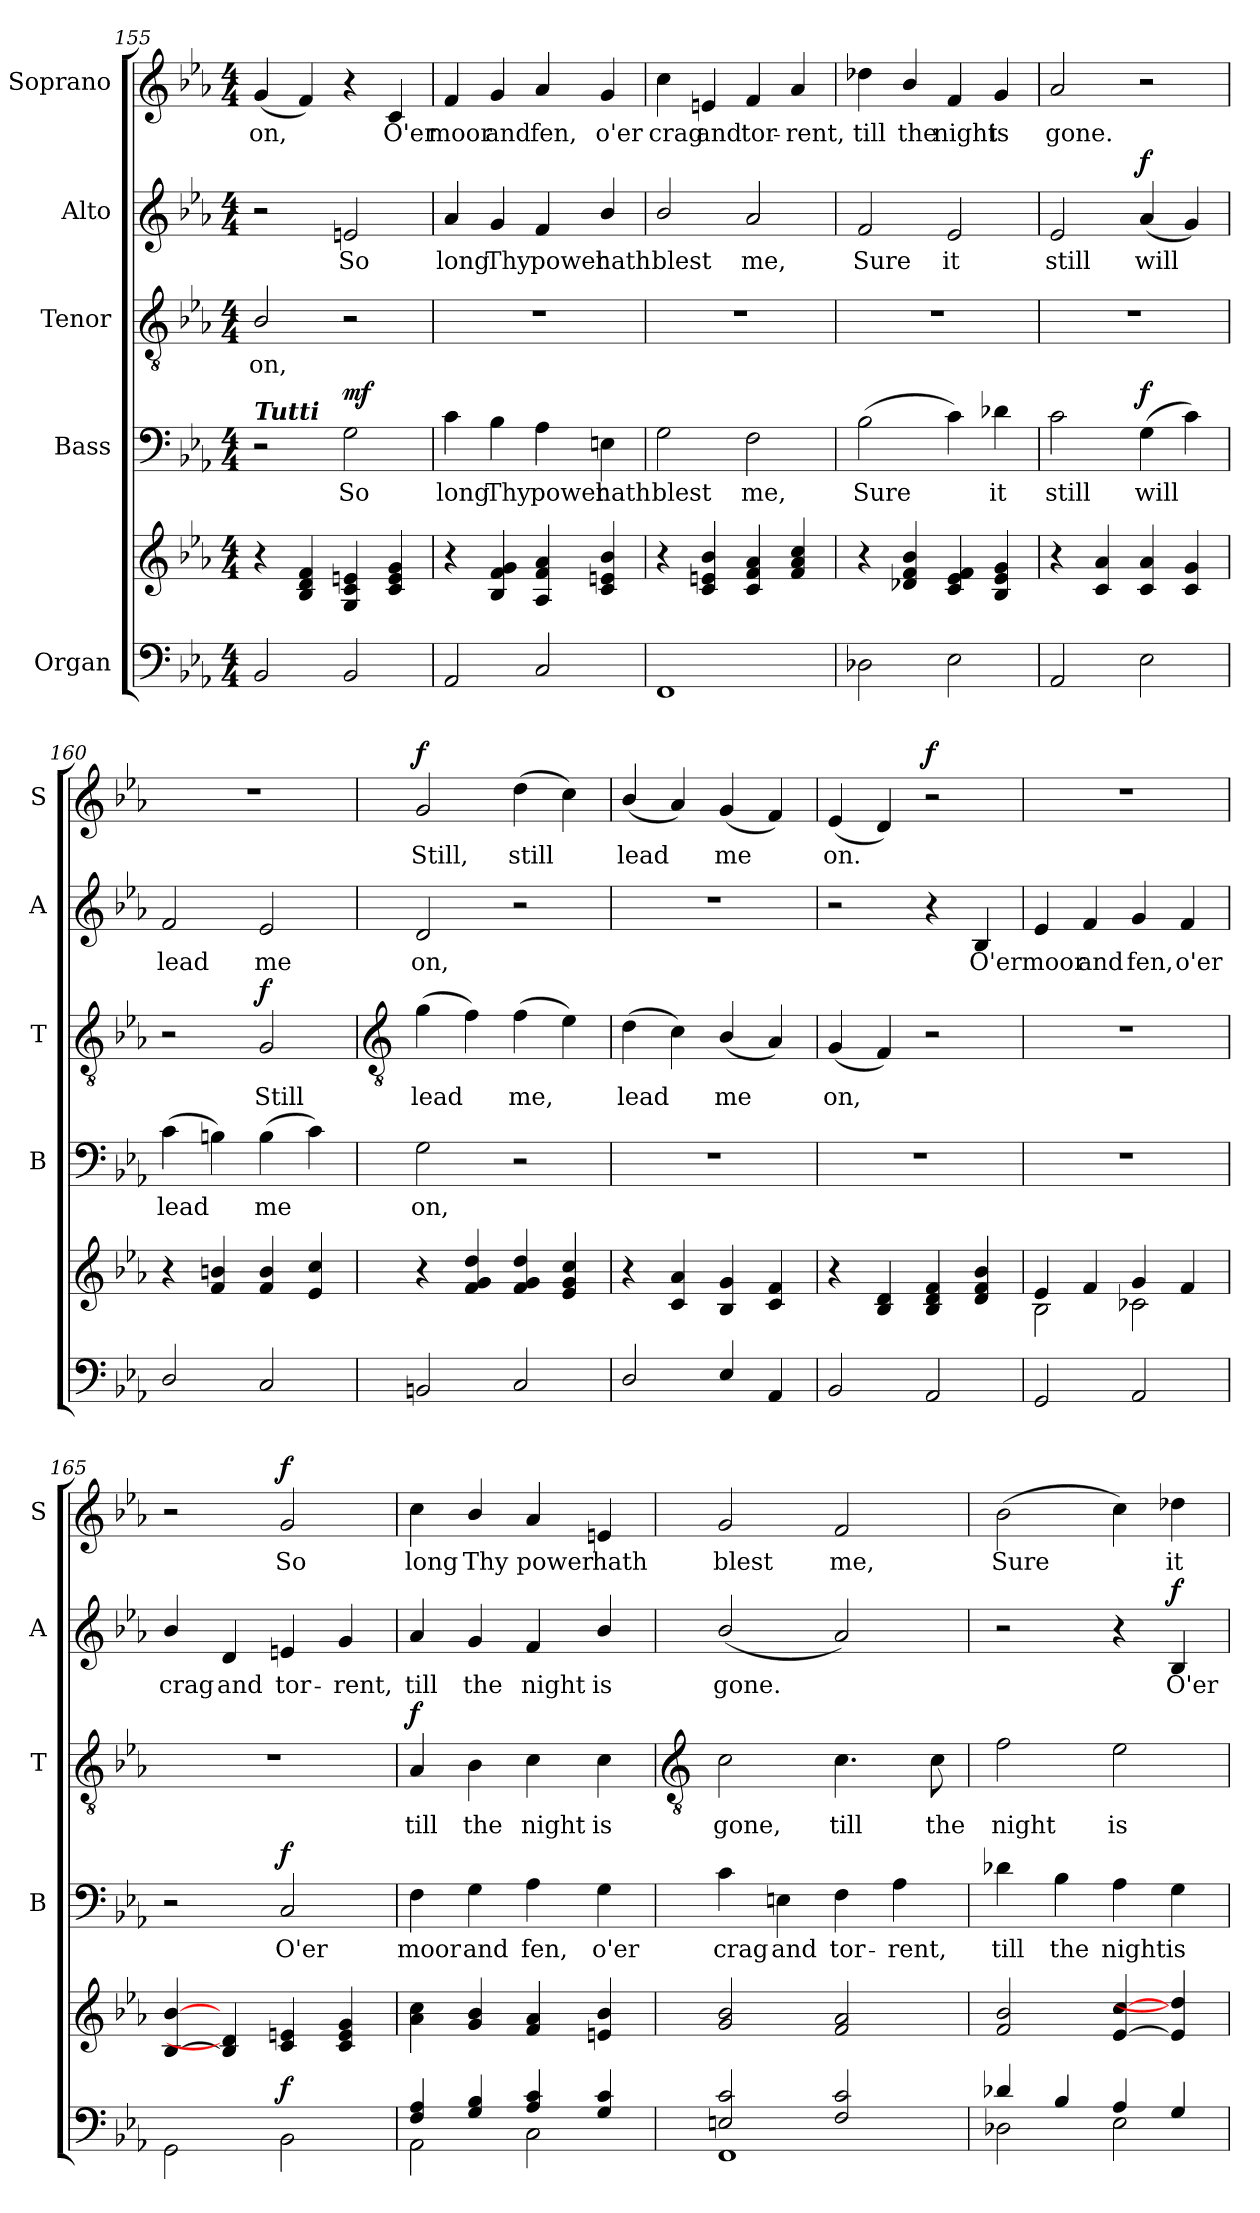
**kern	**kern	**dynam	**kern	**text	**dynam	**kern	**text	**dynam	**kern	**text	**dynam	**kern	**text	**dynam
*part5	*part5	*part5	*part4	*part4	*part4	*part3	*part3	*part3	*part2	*part2	*part2	*part1	*part1	*part1
*staff6	*staff5	*staff5/6	*staff4	*staff4	*staff4	*staff3	*staff3	*staff3	*staff2	*staff2	*staff2	*staff1	*staff1	*staff1
*I"Organ	*	*	*I"Bass	*	*	*I"Tenor	*	*	*I"Alto	*	*	*I"Soprano	*	*
*	*	*	*I'B	*	*	*I'T	*	*	*I'A	*	*	*I'S	*	*
!!LO:LB:g=z
*clefF4	*clefG2	*	*clefF4	*	*	*clefGv2	*	*	*clefG2	*	*	*clefG2	*	*
*k[b-e-a-]	*k[b-e-a-]	*	*k[b-e-a-]	*	*	*k[b-e-a-]	*	*	*k[b-e-a-]	*	*	*k[b-e-a-]	*	*
*E-:	*E-:	*	*E-:	*	*	*E-:	*	*	*E-:	*	*	*E-:	*	*
*M4/4	*M4/4	*	*M4/4	*	*	*M4/4	*	*	*M4/4	*	*	*M4/4	*	*
=155	=155	=155	=155	=155	=155	=155	=155	=155	=155	=155	=155	=155	=155	=155
!	!	!	!LO:TX:a:Bi:t=Tutti	!	!	!	!	!	!	!	!	!	!	!
!	!	!	!	!	!	!	!LO:LY:b	!	!	!	!	!	!LO:LY:b	!
2BB-	4r	.	2r	.	.	2B-/	on,	.	2r	.	.	(<4g	on,	.
.	4B- 4d 4f	.	.	.	.	.	.	.	.	.	.	4f)	.	.
!	!	!	!	!LO:LY:b	!LO:DY:b	!	!	!	!	!LO:LY:b	!	!	!	!
2BB-	4G 4c 4en	.	2G	So	mf	2r	.	.	2en	So	.	4r	.	.
!	!	!	!	!	!	!	!	!	!	!	!	!	!LO:LY:b	!
.	4c 4e 4g	.	.	.	.	.	.	.	.	.	.	4c	O'er	.
=156	=156	=156	=156	=156	=156	=156	=156	=156	=156	=156	=156	=156	=156	=156
!	!	!	!	!LO:LY:b	!	!	!	!	!	!LO:LY:b	!	!	!LO:LY:b	!
2AA-	4r	.	4c	long	.	1r	.	.	4a-	long	.	4f	moor	.
!	!	!	!	!LO:LY:b	!	!	!	!	!	!LO:LY:b	!	!	!LO:LY:b	!
.	4B- 4f 4g	.	4B-	Thy	.	.	.	.	4g	Thy	.	4g	and	.
!	!	!	!	!LO:LY:b	!	!	!	!	!	!LO:LY:b	!	!	!LO:LY:b	!
2C	4A- 4f 4a-	.	4A-	power	.	.	.	.	4f	power	.	4a-	fen,	.
!	!	!	!	!LO:LY:b	!	!	!	!	!	!LO:LY:b	!	!	!LO:LY:b	!
.	4c 4en 4b-	.	4En	hath	.	.	.	.	4b-/	hath	.	4g	o'er	.
=157	=157	=157	=157	=157	=157	=157	=157	=157	=157	=157	=157	=157	=157	=157
!	!	!	!	!LO:LY:b	!	!	!	!	!	!LO:LY:b	!	!	!LO:LY:b	!
1FF	4r	.	2G	blest	.	1r	.	.	2b-/	blest	.	4cc	crag	.
!	!	!	!	!	!	!	!	!	!	!	!	!	!LO:LY:b	!
.	4c 4en 4b-	.	.	.	.	.	.	.	.	.	.	4en	and	.
!	!	!	!	!LO:LY:b	!	!	!	!	!	!LO:LY:b	!	!	!LO:LY:b	!
.	4c 4f 4a-	.	2F	me,	.	.	.	.	2a-	me,	.	4f	tor-	.
!	!	!	!	!	!	!	!	!	!	!	!	!	!LO:LY:b	!
.	4f 4a- 4cc	.	.	.	.	.	.	.	.	.	.	4a-	-rent,	.
=158	=158	=158	=158	=158	=158	=158	=158	=158	=158	=158	=158	=158	=158	=158
!	!	!	!	!LO:LY:b	!	!	!	!	!	!LO:LY:b	!	!	!LO:LY:b	!
2D-X	4r	.	(>2B-	Sure	.	1r	.	.	2f	Sure	.	4dd-X	till	.
!	!	!	!	!	!	!	!	!	!	!	!	!	!LO:LY:b	!
.	4d-X 4f 4b-	.	.	.	.	.	.	.	.	.	.	4b-/	the	.
!	!	!	!	!	!	!	!	!	!	!LO:LY:b	!	!	!LO:LY:b	!
2E-	4c 4e- 4f	.	4c)	.	.	.	.	.	2e-	it	.	4f	night	.
!	!	!	!	!LO:LY:b	!	!	!	!	!	!	!	!	!LO:LY:b	!
.	4B- 4e- 4g	.	4d-X	it	.	.	.	.	.	.	.	4g	is	.
=159	=159	=159	=159	=159	=159	=159	=159	=159	=159	=159	=159	=159	=159	=159
!	!	!	!	!LO:LY:b	!	!	!	!	!	!LO:LY:b	!	!	!LO:LY:b	!
2AA-	4r	.	2c	still	.	1r	.	.	2e-	still	.	2a-	gone.	.
.	4c 4a-	.	.	.	.	.	.	.	.	.	.	.	.	.
!	!	!	!	!LO:LY:b	!LO:DY:b	!	!	!	!	!LO:LY:b	!LO:DY:b	!	!	!
2E-	4c 4a-	.	(>4G	will	f	.	.	.	(<4a-	will	f	2r	.	.
.	4c 4g	.	4c)	.	.	.	.	.	4g)	.	.	.	.	.
=160	=160	=160	=160	=160	=160	=160	=160	=160	=160	=160	=160	=160	=160	=160
!	!	!	!	!LO:LY:b	!	!	!	!	!	!LO:LY:b	!	!	!	!
2D/	4r	.	(>4c	lead	.	2r	.	.	2f	lead	.	1r	.	.
.	4f 4bn	.	4Bn)	.	.	.	.	.	.	.	.	.	.	.
!	!	!	!	!LO:LY:b	!	!	!LO:LY:b	!LO:DY:b	!	!LO:LY:b	!	!	!	!
2C	4f 4b	.	(>4B	me	.	2G	Still	f	2e-	me	.	.	.	.
.	4e- 4cc	.	4c)	.	.	.	.	.	.	.	.	.	.	.
!!LO:LB:g=z
=161	=161	=161	=161	=161	=161	=161	=161	=161	=161	=161	=161	=161	=161	=161
*	*	*	*	*	*	*clefGv2	*	*	*	*	*	*	*	*
*^	*^	*	*	*	*	*	*	*	*	*	*	*	*	*
!	!	!	!	!	!	!LO:LY:b	!	!	!LO:LY:b	!	!	!LO:LY:b	!	!	!LO:LY:b	!LO:DY:b
2BBn/	1ryy	4r	2ryy	.	2G	on,	.	(>4g	lead	.	2d	on,	.	2g	Still,	f
.	.	4f/ 4g/ 4dd/	.	.	.	.	.	4f)	.	.	.	.	.	.	.	.
!	!	!	!	!	!	!	!	!	!LO:LY:b	!	!	!	!	!	!LO:LY:b	!
2C/	.	4f/ 4g/ 4dd/	2ryy	.	2r	.	.	(>4f	me,	.	2r	.	.	(>4dd	still	.
.	.	4e-/ 4g/ 4cc/	.	.	.	.	.	4e-)	.	.	.	.	.	4cc)	.	.
=162	=162	=162	=162	=162	=162	=162	=162	=162	=162	=162	=162	=162	=162	=162	=162	=162
!	!	!	!	!	!	!	!	!	!LO:LY:b	!	!	!	!	!	!LO:LY:b	!
2D/	1ryy	4r	2ryy	.	1r	.	.	(>4d	lead	.	1r	.	.	(<4b-/	lead	.
.	.	4c/ 4a-/	.	.	.	.	.	4c)	.	.	.	.	.	4a-)	.	.
!	!	!	!	!	!	!	!	!	!LO:LY:b	!	!	!	!	!	!LO:LY:b	!
4E-/	.	4B-/ 4g/	2ryy	.	.	.	.	(<4B-/	me	.	.	.	.	(<4g	me	.
4AA-/	.	4c/ 4f/	.	.	.	.	.	4A-)	.	.	.	.	.	4f)	.	.
=163	=163	=163	=163	=163	=163	=163	=163	=163	=163	=163	=163	=163	=163	=163	=163	=163
!	!	!	!	!	!	!	!	!	!LO:LY:b	!	!	!	!	!	!LO:LY:b	!
2BB-/	1ryy	4r	2ryy	.	1r	.	.	(<4G	on,	.	2r	.	.	(<4e-	on.	.
.	.	4B-/ 4d/	.	.	.	.	.	4F)	.	.	.	.	.	4d)	.	.
!	!	!	!	!	!	!	!	!	!	!	!	!	!	!	!	!LO:DY:b
2AA-/	.	4B-/ 4d/ 4f/	2ryy	.	.	.	.	2r	.	.	4r	.	.	2r	.	f
!	!	!	!	!	!	!	!	!	!	!	!	!LO:LY:b	!	!	!	!
.	.	4d/ 4f/ 4b-/	.	.	.	.	.	.	.	.	4B-	O'er	.	.	.	.
=164	=164	=164	=164	=164	=164	=164	=164	=164	=164	=164	=164	=164	=164	=164	=164	=164
!	!	!	!	!	!	!	!	!	!	!	!	!LO:LY:b	!	!	!	!
2GG/	1ryy	4e-/	2B-\	.	1r	.	.	1r	.	.	4e-	moor	.	1r	.	.
!	!	!	!	!	!	!	!	!	!	!	!	!LO:LY:b	!	!	!	!
.	.	4f/	.	.	.	.	.	.	.	.	4f	and	.	.	.	.
!	!	!	!	!	!	!	!	!	!	!	!	!LO:LY:b	!	!	!	!
2AA-/	.	4g/	2c-X\	.	.	.	.	.	.	.	4g	fen,	.	.	.	.
!	!	!	!	!	!	!	!	!	!	!	!	!LO:LY:b	!	!	!	!
.	.	4f/	.	.	.	.	.	.	.	.	4f	o'er	.	.	.	.
=165	=165	=165	=165	=165	=165	=165	=165	=165	=165	=165	=165	=165	=165	=165	=165	=165
!	!	!	!	!	!	!	!	!	!	!	!	!LO:LY:b	!	!	!	!
1ryy	2GG\	[4B-/ [4b-/	1ryy	.	2r	.	.	1r	.	.	4b-/	crag	.	2r	.	.
!	!	!	!	!	!	!	!	!	!	!	!	!LO:LY:b	!	!	!	!
.	.	4B-/] 4d/]	.	.	.	.	.	.	.	.	4d	and	.	.	.	.
!	!	!	!	!LO:DY:b	!	!LO:LY:b	!LO:DY:b	!	!	!	!	!LO:LY:b	!	!	!LO:LY:b	!LO:DY:b
.	2BB-\	4c/ 4en/	.	f	2C	O'er	f	.	.	.	4en	tor-	.	2g	So	f
!	!	!	!	!	!	!	!	!	!	!	!	!LO:LY:b	!	!	!	!
.	.	4c/ 4e/ 4g/	.	.	.	.	.	.	.	.	4g	-rent,	.	.	.	.
=166	=166	=166	=166	=166	=166	=166	=166	=166	=166	=166	=166	=166	=166	=166	=166	=166
!	!	!	!	!	!	!LO:LY:b	!	!	!LO:LY:b	!LO:DY:b	!	!LO:LY:b	!	!	!LO:LY:b	!
4F/ 4A-/	2AA-\	4a-\ 4cc\	1ryy	.	4F	moor	.	4A-	till	f	4a-	till	.	4cc	long	.
!	!	!	!	!	!	!LO:LY:b	!	!	!LO:LY:b	!	!	!LO:LY:b	!	!	!LO:LY:b	!
4G/ 4B-/	.	4g/ 4b-/	.	.	4G	and	.	4B-	the	.	4g	the	.	4b-/	Thy	.
!	!	!	!	!	!	!LO:LY:b	!	!	!LO:LY:b	!	!	!LO:LY:b	!	!	!LO:LY:b	!
4A-/ 4c/	2C\	4f/ 4a-/	.	.	4A-	fen,	.	4c	night	.	4f	night	.	4a-	power	.
!	!	!	!	!	!	!LO:LY:b	!	!	!LO:LY:b	!	!	!LO:LY:b	!	!	!LO:LY:b	!
4G/ 4c/	.	4en/ 4b-/	.	.	4G	o'er	.	4c	is	.	4b-/	is	.	4en	hath	.
!!LO:LB:g=z
=167	=167	=167	=167	=167	=167	=167	=167	=167	=167	=167	=167	=167	=167	=167	=167	=167
*	*	*	*	*	*	*	*	*clefGv2	*	*	*	*	*	*	*	*
!	!	!	!	!	!	!LO:LY:b	!	!	!LO:LY:b	!	!	!LO:LY:b	!	!	!LO:LY:b	!
2En/ 2c/	1FF\	2g/ 2b-/	1ryy	.	4c	crag	.	2c	gone,	.	(<2b-/	gone.	.	2g	blest	.
!	!	!	!	!	!	!LO:LY:b	!	!	!	!	!	!	!	!	!	!
.	.	.	.	.	4En	and	.	.	.	.	.	.	.	.	.	.
!	!	!	!	!	!	!LO:LY:b	!	!	!LO:LY:b	!	!	!	!	!	!LO:LY:b	!
2F/ 2c/	.	2f/ 2a-/	.	.	4F	tor-	.	4.c	till	.	2a-)	.	.	2f	me,	.
!	!	!	!	!	!	!LO:LY:b	!	!	!	!	!	!	!	!	!	!
.	.	.	.	.	4A-	-rent,	.	.	.	.	.	.	.	.	.	.
!	!	!	!	!	!	!	!	!	!LO:LY:b	!	!	!	!	!	!	!
.	.	.	.	.	.	.	.	8c	the	.	.	.	.	.	.	.
=168	=168	=168	=168	=168	=168	=168	=168	=168	=168	=168	=168	=168	=168	=168	=168	=168
!	!	!	!	!	!	!LO:LY:b	!	!	!LO:LY:b	!	!	!	!	!	!LO:LY:b	!
4d-X/	2D-X\	2f/ 2b-/	1ryy	.	4d-X	till	.	2f	night	.	2r	.	.	(>2b-	Sure	.
!	!	!	!	!	!	!LO:LY:b	!	!	!	!	!	!	!	!	!	!
4B-/	.	.	.	.	4B-	the	.	.	.	.	.	.	.	.	.	.
!	!	!	!	!	!	!LO:LY:b	!	!	!LO:LY:b	!	!	!	!	!	!	!
4A-/	2E-\	[4e-/ [4cc/	.	.	4A-	night	.	2e-	is	.	4r	.	.	4cc)	.	.
!	!	!	!	!	!	!LO:LY:b	!	!	!	!	!	!LO:LY:b	!LO:DY:b	!	!LO:LY:b	!
4G/	.	4e-/] 4dd-/]	.	.	4G	is	.	.	.	.	4B-	O'er	f	4dd-X	it	.
*v	*v	*	*	*	*	*	*	*	*	*	*	*	*	*	*	*
*	*v	*v	*	*	*	*	*	*	*	*	*	*	*	*	*
=	=	=	=	=	=	=	=	=	=	=	=	=	=	=
*-	*-	*-	*-	*-	*-	*-	*-	*-	*-	*-	*-	*-	*-	*-
